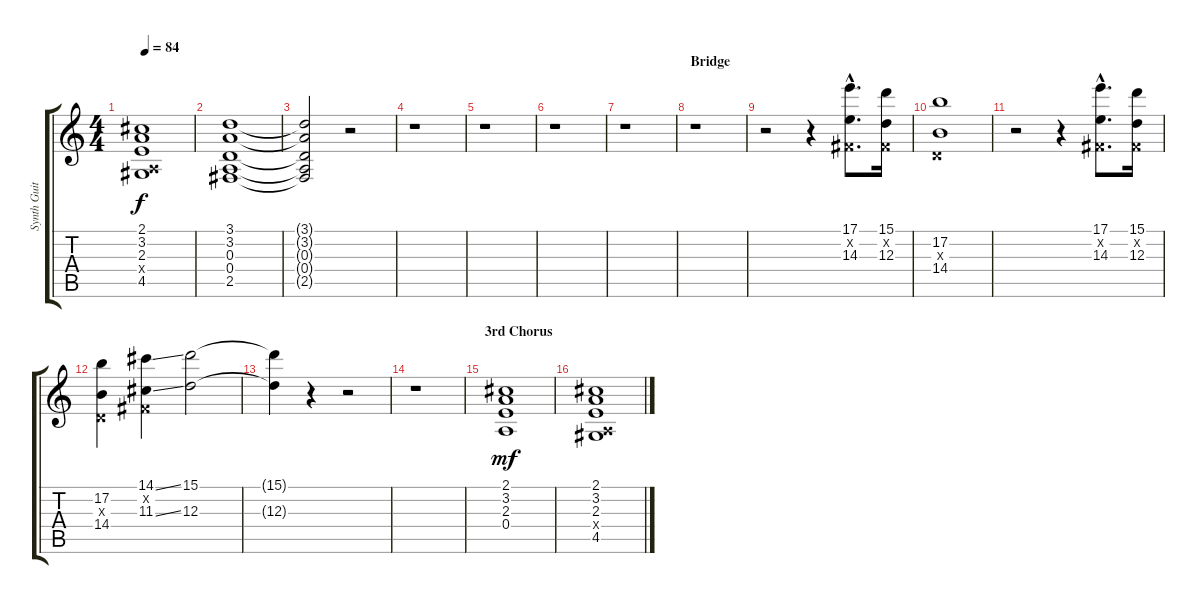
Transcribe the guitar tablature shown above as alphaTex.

\track ("Synth Guitar (Butch - Keyboard)" "Synth Guit") {instrument acousticguitarnylon}
\staff {score tabs}
\tuning (B3 Gb3 D3 A2 E2 B1) {hide}
\ts (4 4)
\tempo 84
\clef g2
\ks c
(2.1 3.2 2.3 0.4{x} 4.5).1{dy f} |
(3.1 3.2 0.3 0.4 2.5).1 |
(3.1{t} 3.2{t} 0.3{t} 0.4{t} 2.5{t}).2 r.2 |
r.1 |
r.1 |
r.1 |
r.1 |
\section ("" "Bridge")
r.1 |
r.2 r.4 (17.1{hac} 0.2{hac x} 14.3{hac}).8{d} (15.1 0.2{x} 12.3).16 |
(17.2 0.3{x} 14.4).1 |
r.2 r.4 (17.1{hac} 0.2{hac x} 14.3{hac}).8{d} (15.1 0.2{x} 12.3).16 |
(17.2 0.3{x} 14.4).4 (14.1{ss} 0.2{x} 11.3{ss}).4 (15.1 12.3).2 |
(15.1{t} 12.3{t}).4 r.4 r.2 |
r.1 |
\section ("" "3rd Chorus")
(2.1 3.2 2.3 0.4).1{dy mf} |
(2.1 3.2 2.3 0.4{x} 4.5).1
